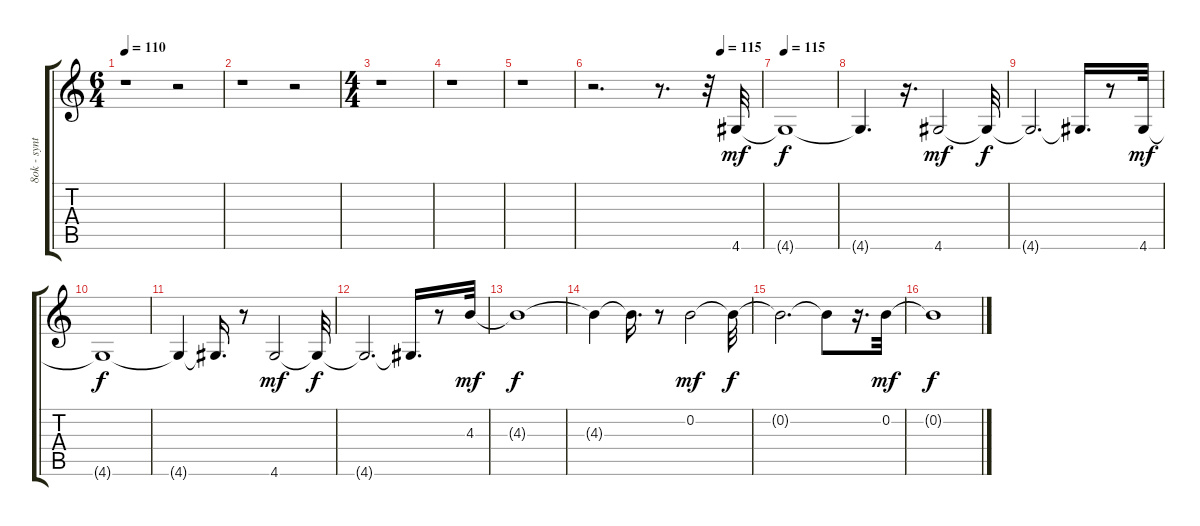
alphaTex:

\track ("8ok - synth" "8ok - synt") {instrument contrabass}
\staff {score tabs}
\tuning (E4 B3 G3 D3 A2 E2) {hide}
\ts (6 4)
\tempo 110
\clef g2
\ks c
r.1{dy f} r.2 |
r.1 r.2 |
\ts (4 4)
r.1 |
r.1 |
r.1 |
\tempo (115 0.7604166666666666)
r.2{d} r.8{d} r.32 4.6.32{dy mf} |
\tempo 115
4.6{t}.1{dy f} |
4.6{t}.4{d} r.16{d} 4.6.2{dy mf} 4.6{t}.32{dy f} |
4.6{t}.2{d} 4.6{t}.16{d} r.8 4.6.32{dy mf} |
4.6{t}.1{dy f} |
4.6{t}.4 4.6{t}.16{d} r.8 4.6.2{dy mf} 4.6{t}.32{dy f} |
4.6{t}.2{d} 4.6{t}.16{d} r.8 4.3.32{dy mf} |
4.3{t}.1{dy f} |
4.3{t}.4 4.3{t}.16{d} r.8 0.2.2{dy mf} 0.2{t}.32{dy f} |
0.2{t}.2{d} 0.2{t}.8 r.16{d} 0.2.32{dy mf} |
0.2{t}.1{dy f}
